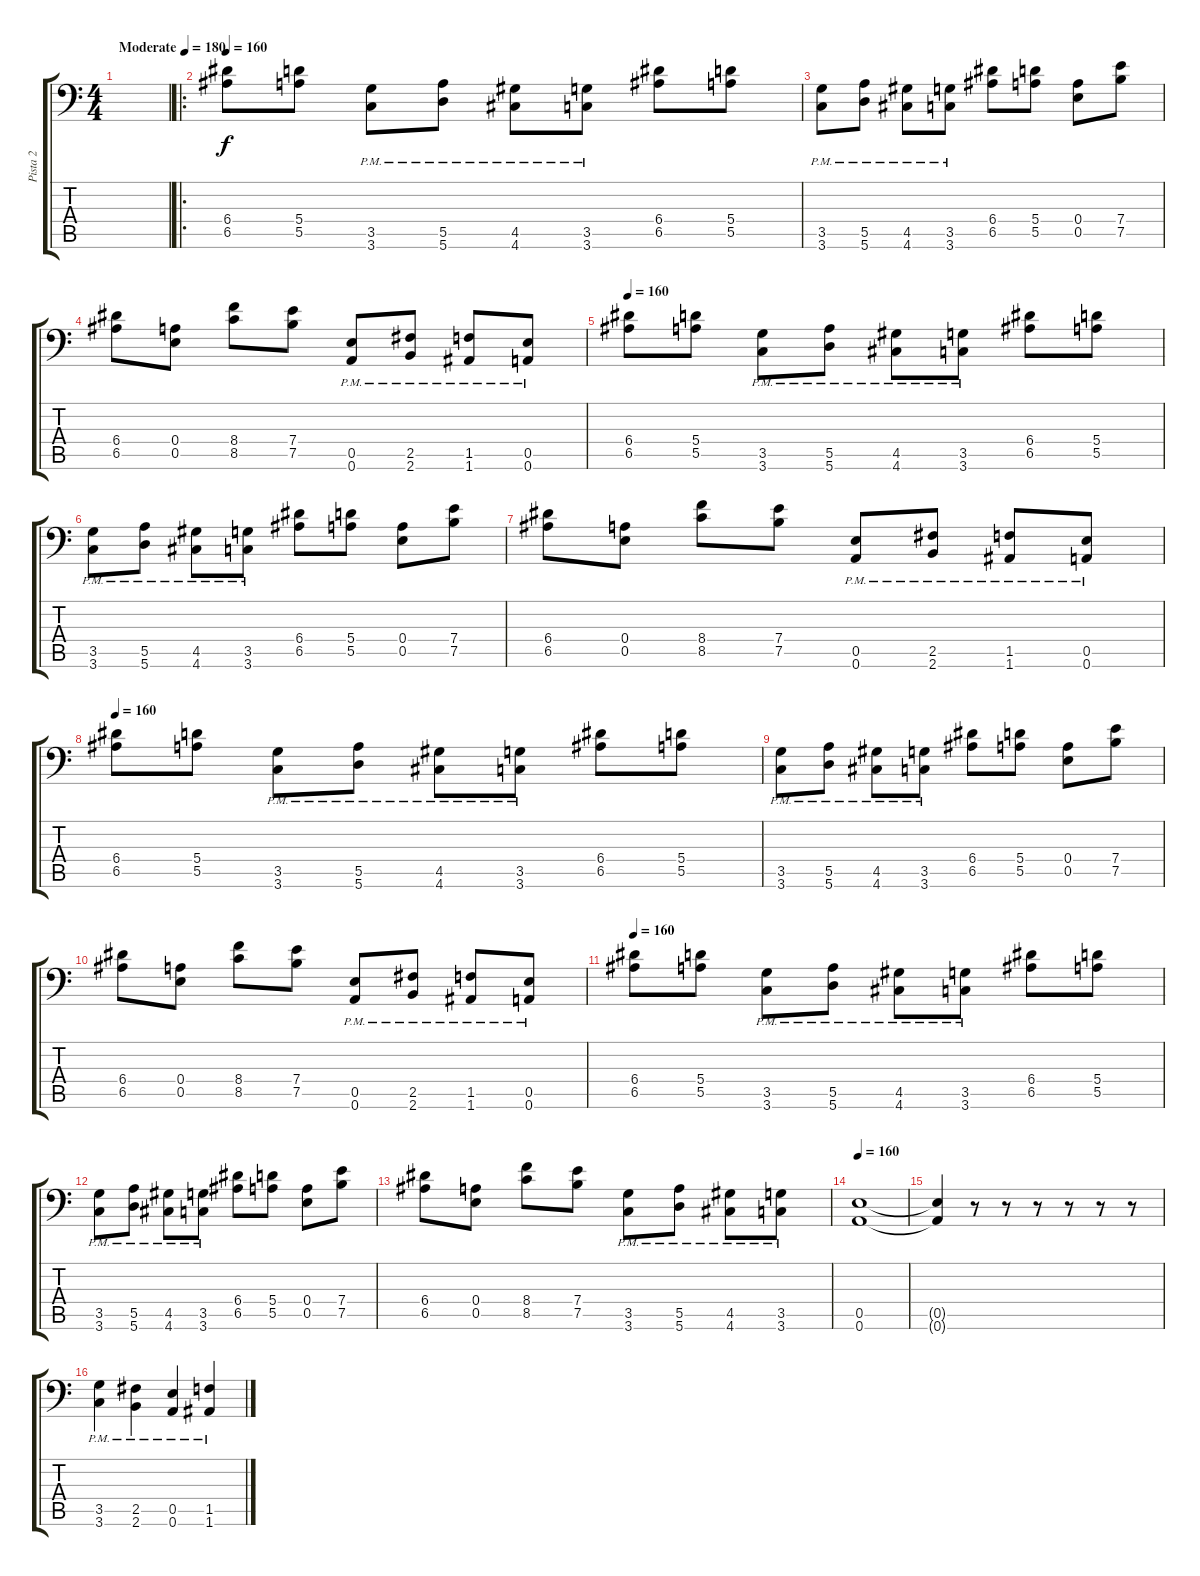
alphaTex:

\track ("Pista 2" "Pista 2") {instrument distortionguitar}
\staff {score tabs}
\tuning (B3 Gb3 D3 A2 E2 A1) {hide}
\ts (4 4)
\tempo (180 "Moderate")
\clef f4
\ks c
|
\ro
\tempo 160
(6.4 6.5).8 (5.4 5.5).8 (3.5{pm} 3.6{pm}).8 (5.5{pm} 5.6{pm}).8 (4.5{pm} 4.6{pm}).8 (3.5{pm} 3.6{pm}).8 (6.4 6.5).8 (5.4 5.5).8 |
(3.5{pm} 3.6{pm}).8 (5.5{pm} 5.6{pm}).8 (4.5{pm} 4.6{pm}).8 (3.5{pm} 3.6{pm}).8 (6.4 6.5).8 (5.4 5.5).8 (0.4 0.5).8 (7.4 7.5).8 |
(6.4 6.5).8 (0.4 0.5).8 (8.4 8.5).8 (7.4 7.5).8 (0.5{pm} 0.6{pm}).8 (2.5{pm} 2.6{pm}).8 (1.5{pm} 1.6{pm}).8 (0.5{pm} 0.6{pm}).8 |
\tempo 160
(6.4 6.5).8 (5.4 5.5).8 (3.5{pm} 3.6{pm}).8 (5.5{pm} 5.6{pm}).8 (4.5{pm} 4.6{pm}).8 (3.5{pm} 3.6{pm}).8 (6.4 6.5).8 (5.4 5.5).8 |
(3.5{pm} 3.6{pm}).8 (5.5{pm} 5.6{pm}).8 (4.5{pm} 4.6{pm}).8 (3.5{pm} 3.6{pm}).8 (6.4 6.5).8 (5.4 5.5).8 (0.4 0.5).8 (7.4 7.5).8 |
(6.4 6.5).8 (0.4 0.5).8 (8.4 8.5).8 (7.4 7.5).8 (0.5{pm} 0.6{pm}).8 (2.5{pm} 2.6{pm}).8 (1.5{pm} 1.6{pm}).8 (0.5{pm} 0.6{pm}).8 |
\tempo 160
(6.4 6.5).8 (5.4 5.5).8 (3.5{pm} 3.6{pm}).8 (5.5{pm} 5.6{pm}).8 (4.5{pm} 4.6{pm}).8 (3.5{pm} 3.6{pm}).8 (6.4 6.5).8 (5.4 5.5).8 |
(3.5{pm} 3.6{pm}).8 (5.5{pm} 5.6{pm}).8 (4.5{pm} 4.6{pm}).8 (3.5{pm} 3.6{pm}).8 (6.4 6.5).8 (5.4 5.5).8 (0.4 0.5).8 (7.4 7.5).8 |
(6.4 6.5).8 (0.4 0.5).8 (8.4 8.5).8 (7.4 7.5).8 (0.5{pm} 0.6{pm}).8 (2.5{pm} 2.6{pm}).8 (1.5{pm} 1.6{pm}).8 (0.5{pm} 0.6{pm}).8 |
\tempo 160
(6.4 6.5).8 (5.4 5.5).8 (3.5{pm} 3.6{pm}).8 (5.5{pm} 5.6{pm}).8 (4.5{pm} 4.6{pm}).8 (3.5{pm} 3.6{pm}).8 (6.4 6.5).8 (5.4 5.5).8 |
(3.5{pm} 3.6{pm}).8 (5.5{pm} 5.6{pm}).8 (4.5{pm} 4.6{pm}).8 (3.5{pm} 3.6{pm}).8 (6.4 6.5).8 (5.4 5.5).8 (0.4 0.5).8 (7.4 7.5).8 |
(6.4 6.5).8 (0.4 0.5).8 (8.4 8.5).8 (7.4 7.5).8 (3.5{pm} 3.6{pm}).8 (5.5{pm} 5.6{pm}).8 (4.5{pm} 4.6{pm}).8 (3.5{pm} 3.6{pm}).8 |
\tempo 160
(0.5 0.6).1 |
(0.5{t} 0.6{t}).4 r.8 r.8 r.8 r.8 r.8 r.8 |
(3.5{pm} 3.6{pm}).4 (2.5{pm} 2.6{pm}).4 (0.5{pm} 0.6{pm}).4 (1.5{pm} 1.6{pm}).4
